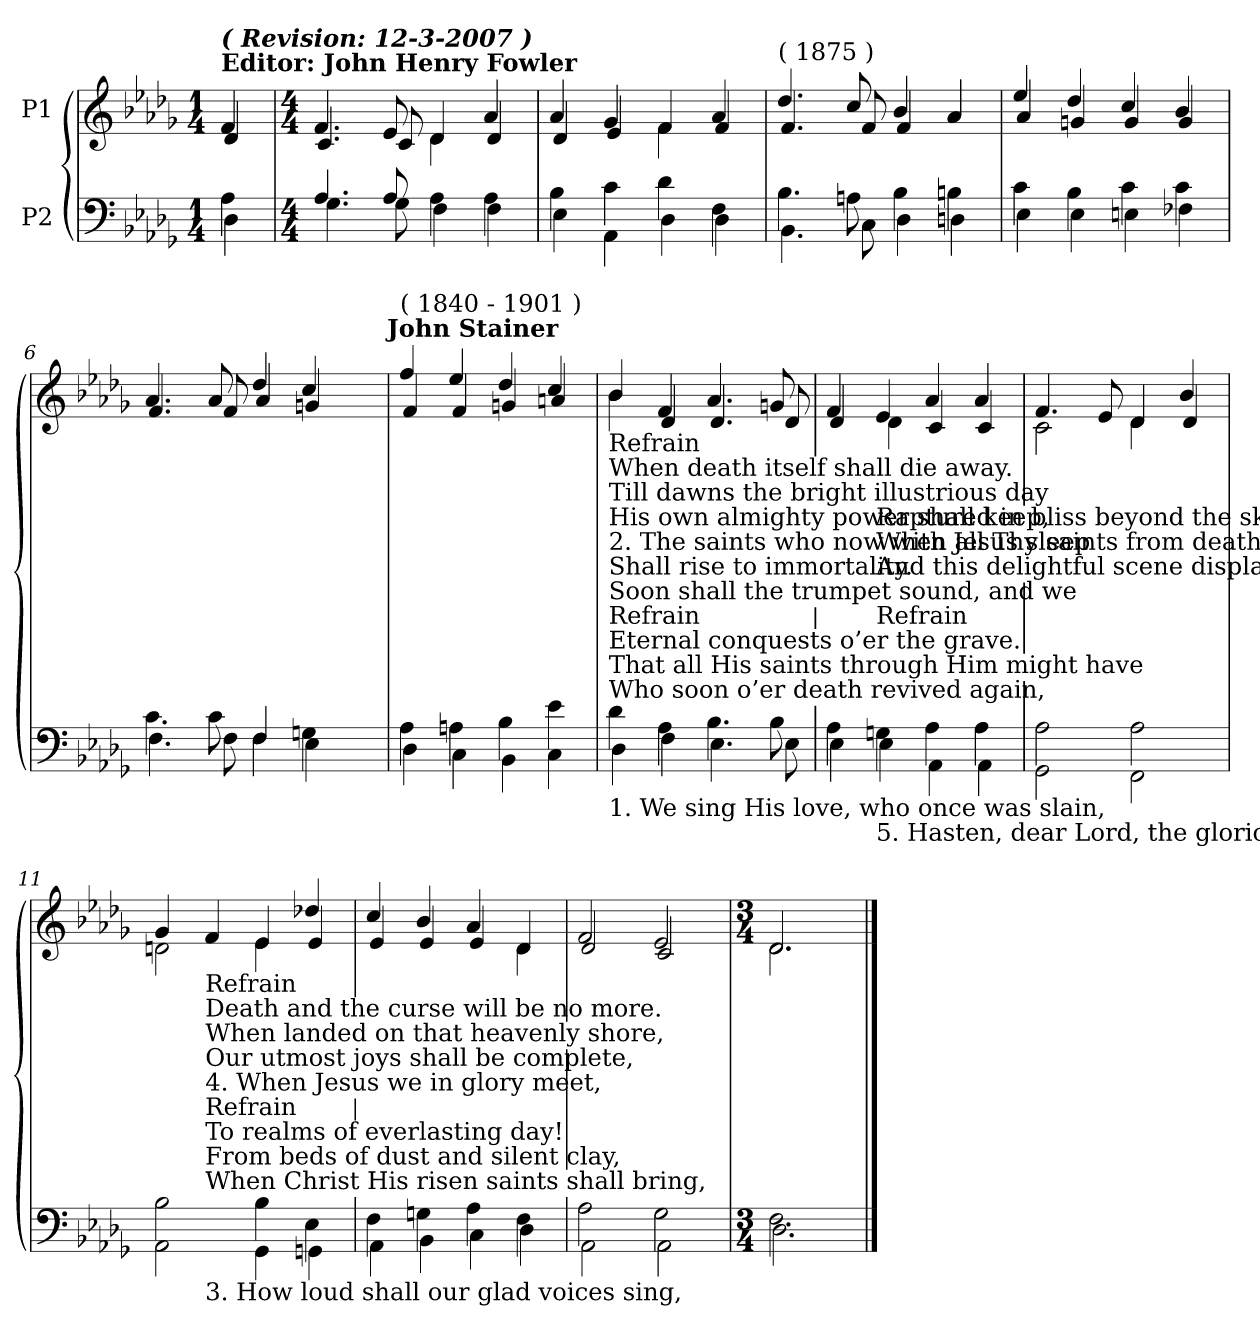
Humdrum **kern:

**kern	**kern
*part2	*part1
*staff2	*staff1
*I"P2	*I"P1
!!LO:PB:g=z
*clefF4	*clefG2
*k[b-e-a-d-g-]	*k[b-e-a-d-g-]
*D-:	*D-:
*M1/4	*M1/4
*MM112	*MM112
=1	=1
*^	*^
!	!	!LO:TX:a:B:t=Editor&colon; John Henry Fowler	!
!	!	!LO:TX:a:Bi:t=( Revision&colon; 12-3-2007 )	!
4A-i\	4D-i\	4fi/	4d-i/
=2	=2	=2	=2
*M4/4	*	*M4/4	*
4.A-i/	4.G-i\	4.fi/	4.ci/
8A-i/	8G-i\	8e-i/	8ci/
4A-i\	4Fi\	4d-i/	4d-i\
4A-i\	4Fi\	4a-i/	4d-i/
=3	=3	=3	=3
4B-i\	4E-i\	4a-i/	4d-i/
4ci\	4AA-i\	4g-i/	4e-i/
4d-i\	4D-i\	4fi/	4fi\
4Fi\	4D-i\	4a-i/	4fi/
=4	=4	=4	=4
!	!	!LO:TX:a:t=( 1875 )	!
4.B-i\	4.BB-i\	4.dd-i/	4.fi/
8Ani\	8Ci\	8cci/	8fi/
4B-i\	4D-i\	4b-i/	4fi/
4Bni\	4Dni\	4a-i/	4a-i/
=5	=5	=5	=5
4ci\	4E-i\	4ee-i/	4a-i/
4B-i\	4E-i\	4dd-i/	4gni/
4ci\	4Eni\	4cci/	4gi/
4ci\	4F-Xi\	4b-i/	4gi/
=6	=6	=6	=6
*	*	*	*^
4.ci\	4.Fi\	4.a-i/	4.fi/	2ryy
8ci\	8Fi\	8a-i/	8fi/	.
4Fi/	4Fi\	4dd-i/	4a-i/	4ryy
4Gni\	4E-i\	4cci/	4gni/	8ryy
.	.	.	.	16ryy
.	.	.	.	32ryy
.	.	.	.	64ryy
.	.	.	.	128...ryy
!	!	!	!	!LO:TX:a:B:t=John Stainer
.	.	.	.	1024ryy
=7	=7	=7	=7	=7
!	!	!LO:TX:a:t=( 1840 - 1901 )	!	!
*	*	*	*v	*v
4A-i\	4D-i\	4ffi/	4fi/
4Ani\	4Ci\	4ee-i/	4fi/
4B-i\	4BB-i\	4dd-i/	4gni/
4e-i\	4Ci\	4cci/	4ani/
!!LO:LB:g=z	!!
=8	=8	=8	=8
!LO:TX:b:t=1.  We sing His love, who once was slain,	!	!	!
!LO:TX:t=Who soon o’er death revived again,	!	!	!
!LO:TX:t=That all His saints through Him might have	!	!	!
!LO:TX:t=Eternal conquests o’er the grave.	!	!	!
!LO:TX:t=Refrain	!	!	!
!LO:TX:t=Soon shall the trumpet sound, and we	!	!	!
!LO:TX:t=Shall rise to immortality.	!	!	!
!LO:TX:t=2.  The saints who now with Jesus sleep	!	!	!
!LO:TX:t=His own almighty power shall keep,	!	!	!
!LO:TX:t=Till dawns the bright illustrious day	!	!	!
!LO:TX:t=When death itself shall die away.	!	!	!
!LO:TX:t=Refrain	!	!	!
4d-i\	4D-i\	4b-i/	4b-i\
4A-i\	4Fi\	4fi/	4d-i/
4.B-i\	4.E-i\	4.a-i/	4.d-i/
8B-i\	8E-i\	8gni/	8d-i/
=9	=9	=9	=9
4A-i\	4E-i\	4fi/	4d-i/
!LO:TX:b:t=5.  Hasten, dear Lord, the glorious day,	!	!	!
!LO:TX:t=And this delightful scene display,	!	!	!
!LO:TX:t=When all Thy saints from death shall rise	!	!	!
!LO:TX:t=Raptured in bliss beyond the skies.	!	!	!
!LO:TX:t=Refrain	!	!	!
4Gni\	4E-i\	4e-i/	4d-i\
4A-i\	4AA-i\	4a-i/	4ci/
4A-i\	4AA-i\	4a-i/	4ci/
=10	=10	=10	=10
2A-i\	2GG-i\	4.fi/	2ci\
.	.	8e-i/	.
2A-i\	2FFi\	4d-i/	4d-i\
.	.	4b-i/	4d-i/
=11	=11	=11	=11
*	*^	*	*
2B-i\	2AA-i\	4ryy	4g-i/	2dni\
!	!	!LO:TX:b:t=3.  How loud shall our glad voices sing,	!	!
!	!	!LO:TX:t=When Christ His risen saints shall bring,	!	!
!	!	!LO:TX:t=From beds of dust and silent clay,	!	!
!	!	!LO:TX:t=To realms of everlasting day!	!	!
!	!	!LO:TX:t=Refrain	!	!
!	!	!LO:TX:t=4.  When Jesus we in glory meet,	!	!
!	!	!LO:TX:t=Our utmost joys shall be complete,	!	!
!	!	!LO:TX:t=When landed on that heavenly shore,	!	!
!	!	!LO:TX:t=Death and the curse will be no more.	!	!
!	!	!LO:TX:t=Refrain	!	!
.	.	2.ryy	4fi/	.
4B-i\	4GG-i\	.	4e-i/	4e-i\
4E-i\	4GGni\	.	4dd-Xi/	4e-i/
*	*v	*v	*	*
=12	=12	=12	=12
4Fi\	4AA-i\	4cci/	4e-i/
4Gni\	4BB-i\	4b-i/	4e-i/
4A-i\	4Ci\	4a-i/	4e-i/
4Fi\	4D-i\	4d-i/	4d-i\
=13	=13	=13	=13
2A-i\	2AA-i\	2fi/	2d-i/
2G-i\	2AA-i\	2e-i/	2ci/
=14	=14	=14	=14
*M3/4	*	*M3/4	*
2.Fi\	2.D-i\	2.d-i/	2.d-i\
*v	*v	*	*
*	*v	*v
==	==
*-	*-
